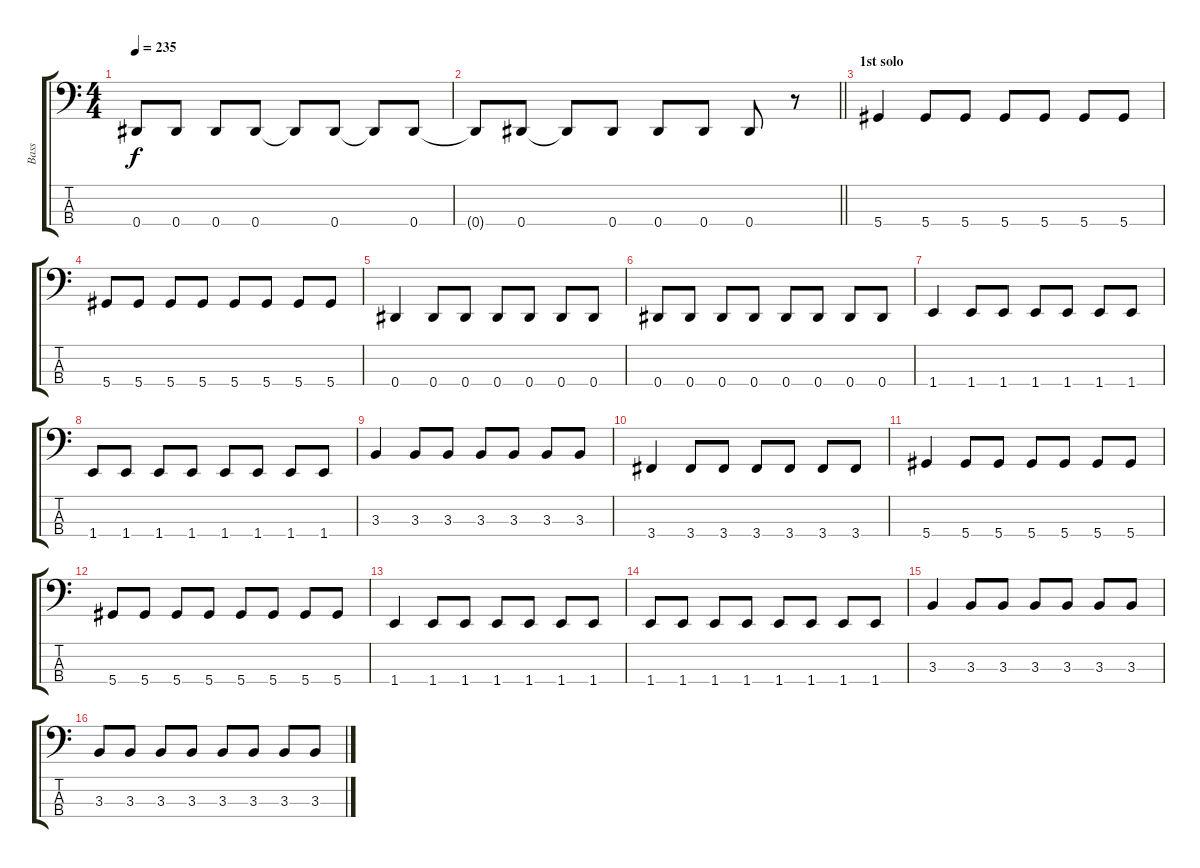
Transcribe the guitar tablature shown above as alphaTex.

\track ("Bass" "Bass") {instrument electricbassfinger}
\staff {score tabs}
\tuning (Gb2 Db2 Ab1 Eb1) {hide}
\ts (4 4)
\tempo 235
\clef f4
\ks aminor
0.4.8{dy f} 0.4.8 0.4.8 0.4.8 0.4{t}.8 0.4.8 0.4{t}.8 0.4.8 |
\barLineRight lightlight
0.4{t}.8 0.4.8 0.4{t}.8 0.4.8 0.4.8 0.4.8 0.4.8 r.8 |
\section ("" "1st solo")
5.4.4 5.4.8 5.4.8 5.4.8 5.4.8 5.4.8 5.4.8 |
5.4.8 5.4.8 5.4.8 5.4.8 5.4.8 5.4.8 5.4.8 5.4.8 |
0.4.4 0.4.8 0.4.8 0.4.8 0.4.8 0.4.8 0.4.8 |
0.4.8 0.4.8 0.4.8 0.4.8 0.4.8 0.4.8 0.4.8 0.4.8 |
1.4.4 1.4.8 1.4.8 1.4.8 1.4.8 1.4.8 1.4.8 |
1.4.8 1.4.8 1.4.8 1.4.8 1.4.8 1.4.8 1.4.8 1.4.8 |
3.3.4 3.3.8 3.3.8 3.3.8 3.3.8 3.3.8 3.3.8 |
3.4.4 3.4.8 3.4.8 3.4.8 3.4.8 3.4.8 3.4.8 |
5.4.4 5.4.8 5.4.8 5.4.8 5.4.8 5.4.8 5.4.8 |
5.4.8 5.4.8 5.4.8 5.4.8 5.4.8 5.4.8 5.4.8 5.4.8 |
1.4.4 1.4.8 1.4.8 1.4.8 1.4.8 1.4.8 1.4.8 |
1.4.8 1.4.8 1.4.8 1.4.8 1.4.8 1.4.8 1.4.8 1.4.8 |
3.3.4 3.3.8 3.3.8 3.3.8 3.3.8 3.3.8 3.3.8 |
3.3.8 3.3.8 3.3.8 3.3.8 3.3.8 3.3.8 3.3.8 3.3.8
